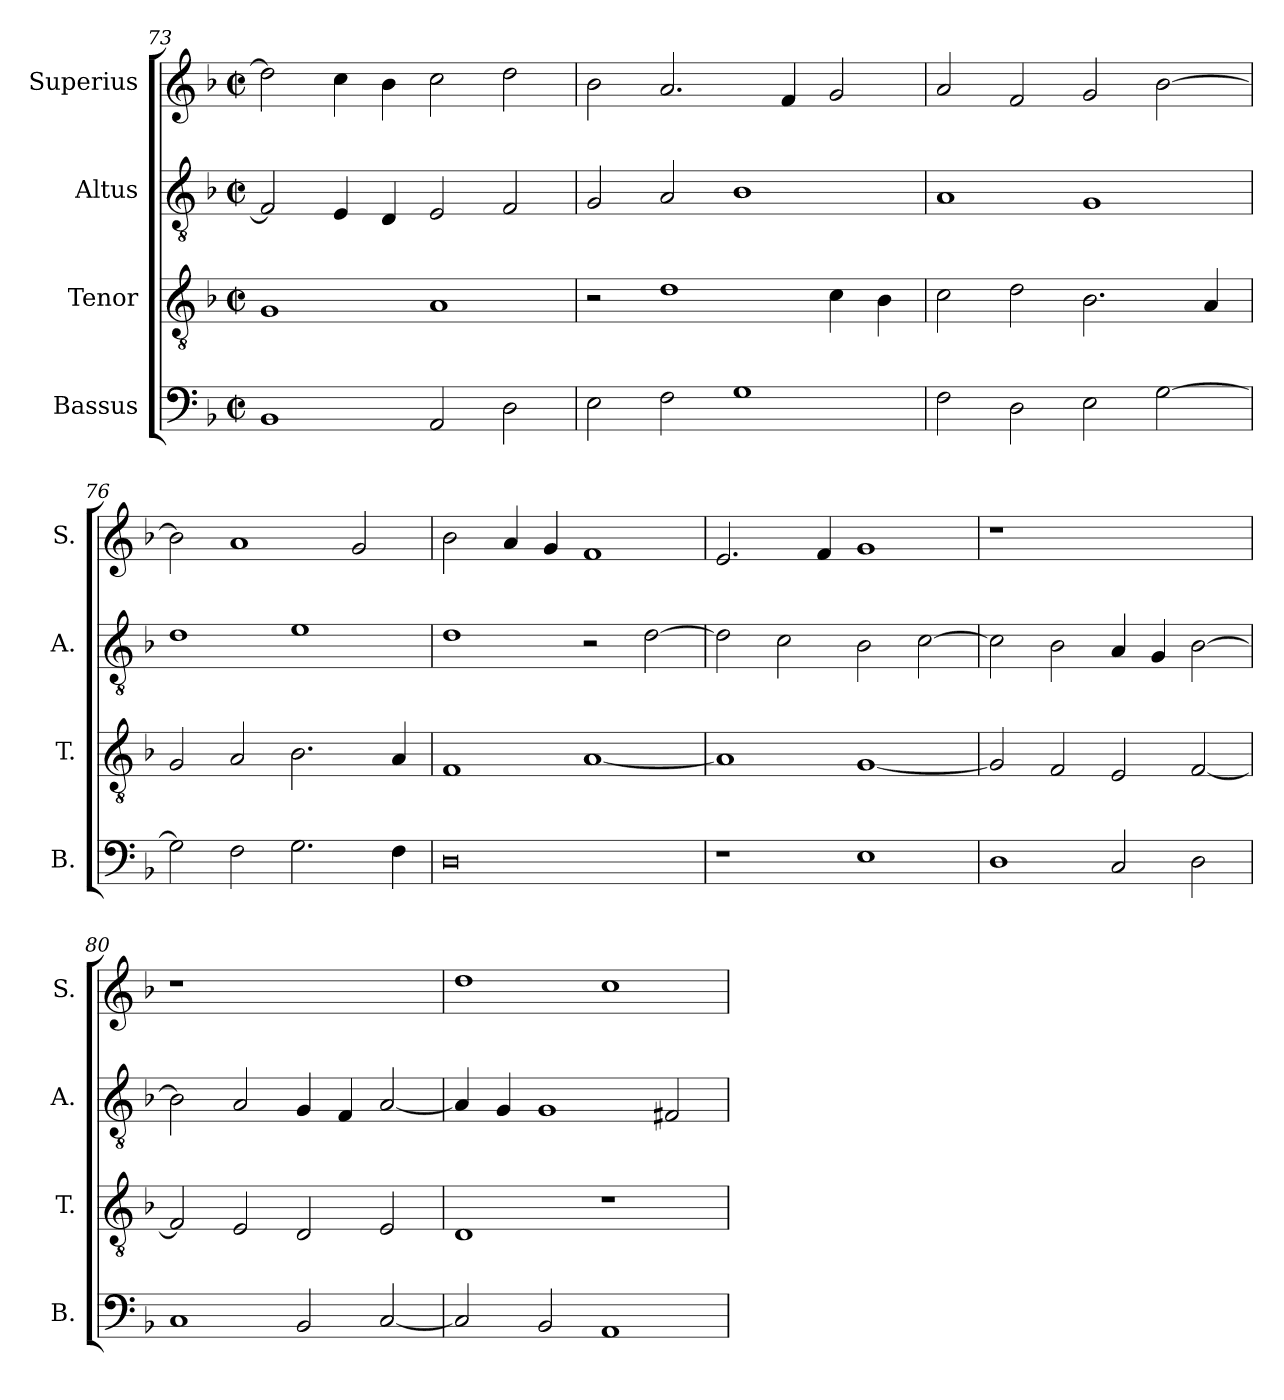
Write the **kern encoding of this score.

**kern	**kern	**kern	**kern
*part4	*part3	*part2	*part1
*staff4	*staff3	*staff2	*staff1
*I"Bassus	*I"Tenor	*I"Altus	*I"Superius
*I'B.	*I'T.	*I'A.	*I'S.
*clefF4	*clefGv2	*clefGv2	*clefG2
*	*ITrd7c12	*ITrd7c12	*
*k[b-]	*k[b-]	*k[b-]	*k[b-]
*F:	*F:	*F:	*F:
*M2/2	*M2/2	*M2/2	*M2/2
*met(c|)	*met(c|)	*met(c|)	*met(c|)
=73	=73	=73	=73
1BB-i	1GGi	2FFi/]	2ddi\]
.	.	4EEi/	4cci\
.	.	4DDi/	4b-i\
2AAi/	1AAi	2EEi/	2cci\
2Di\	.	2FFi/	2ddi\
=74	=74	=74	=74
2Ei\	2r	2GGi/	2b-i\
2Fi\	1Di	2AAi/	2.ai/
1Gi	.	1BB-i	.
.	.	.	4fi/
.	4Ci\	.	2gi/
.	4BB-i\	.	.
!!LO:PB:g=z
=75	=75	=75	=75
2Fi\	2Ci\	1AAi	2ai/
2Di\	2Di\	.	2fi/
2Ei\	2.BB-i\	1GGi	2gi/
[>2Gi\	.	.	[>2b-i\
.	4AAi/	.	.
=76	=76	=76	=76
2Gi\]	2GGi/	1Di	2b-i\]
2Fi\	2AAi/	.	1ai
2.Gi\	2.BB-i\	1Ei	.
.	.	.	2gi/
4Fi\	4AAi/	.	.
=77	=77	=77	=77
0Di	1FFi	1Di	2b-i\
.	.	.	4ai/
.	.	.	4gi/
.	[<1AAi	2r	1fi
.	.	[>2Di\	.
=78	=78	=78	=78
1r	1AAi]	2Di\]	2.ei/
.	.	2Ci\	.
.	.	.	4fi/
1Ei	[<1GGi	2BB-i\	1gi
.	.	[>2Ci\	.
=79	=79	=79	=79
!	!	!	!LO:N:vis=1
1Di	2GGi/]	2Ci\]	1r
.	2FFi/	2BB-i\	.
2Ci/	2EEi/	4AAi/	1ryy
.	.	4GGi/	.
2Di\	[<2FFi/	[>2BB-i\	.
!!LO:LB:g=z
=80	=80	=80	=80
!	!	!	!LO:N:vis=1
1Ci	2FFi/]	2BB-i\]	1r
.	2EEi/	2AAi/	.
2BB-i/	2DDi/	4GGi/	1ryy
.	.	4FFi/	.
[<2Ci/	2EEi/	[<2AAi/	.
=81	=81	=81	=81
2Ci/]	1DDi	4AAi/]	1ddi
.	.	4GGi/	.
2BB-i/	.	1GGi	.
1AAi	1r	.	1cci
.	.	2FF#Xi/	.
=	=	=	=
*-	*-	*-	*-
